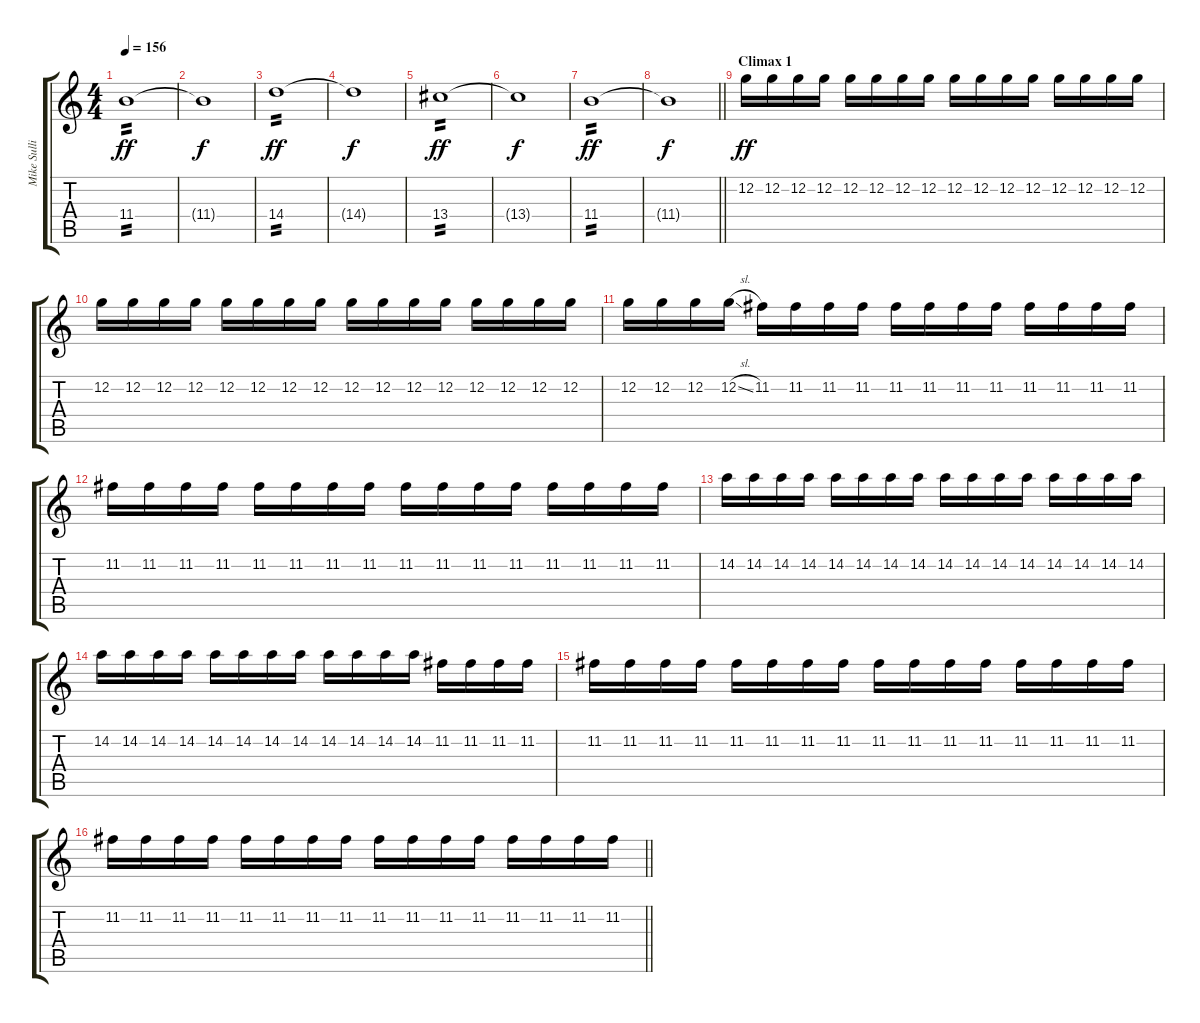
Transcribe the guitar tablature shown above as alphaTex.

\track ("Mike Sullivan" "Mike Sulli") {instrument distortionguitar}
\staff {score tabs}
\tuning (B3 G3 F3 C3 Gb2 B1) {hide}
\ts (4 4)
\section ("" "")
\tempo 156
\clef g2
\ks c
11.4.1{tp 2 dy ff} |
11.4{t}.1{dy f} |
14.4.1{tp 2 dy ff} |
14.4{t}.1{dy f} |
13.4.1{tp 2 dy ff} |
13.4{t}.1{dy f} |
11.4.1{tp 2 dy ff} |
\barLineRight lightlight
11.4{t}.1{dy f} |
\section ("" "Climax 1")
12.2.16{dy ff volume 16} 12.2.16 12.2.16 12.2.16 12.2.16 12.2.16 12.2.16 12.2.16 12.2.16 12.2.16 12.2.16 12.2.16 12.2.16 12.2.16 12.2.16 12.2.16 |
12.2.16 12.2.16 12.2.16 12.2.16 12.2.16 12.2.16 12.2.16 12.2.16 12.2.16 12.2.16 12.2.16 12.2.16 12.2.16 12.2.16 12.2.16 12.2.16 |
12.2.16 12.2.16 12.2.16 12.2{sl}.16 11.2.16 11.2.16 11.2.16 11.2.16 11.2.16 11.2.16 11.2.16 11.2.16 11.2.16 11.2.16 11.2.16 11.2.16 |
11.2.16 11.2.16 11.2.16 11.2.16 11.2.16 11.2.16 11.2.16 11.2.16 11.2.16 11.2.16 11.2.16 11.2.16 11.2.16 11.2.16 11.2.16 11.2.16 |
14.2.16 14.2.16 14.2.16 14.2.16 14.2.16 14.2.16 14.2.16 14.2.16 14.2.16 14.2.16 14.2.16 14.2.16 14.2.16 14.2.16 14.2.16 14.2.16 |
14.2.16 14.2.16 14.2.16 14.2.16 14.2.16 14.2.16 14.2.16 14.2.16 14.2.16 14.2.16 14.2.16 14.2.16 11.2.16 11.2.16 11.2.16 11.2.16 |
11.2.16 11.2.16 11.2.16 11.2.16 11.2.16 11.2.16 11.2.16 11.2.16 11.2.16 11.2.16 11.2.16 11.2.16 11.2.16 11.2.16 11.2.16 11.2.16 |
\barLineRight lightlight
11.2.16 11.2.16 11.2.16 11.2.16 11.2.16 11.2.16 11.2.16 11.2.16 11.2.16 11.2.16 11.2.16 11.2.16 11.2.16 11.2.16 11.2.16 11.2.16
